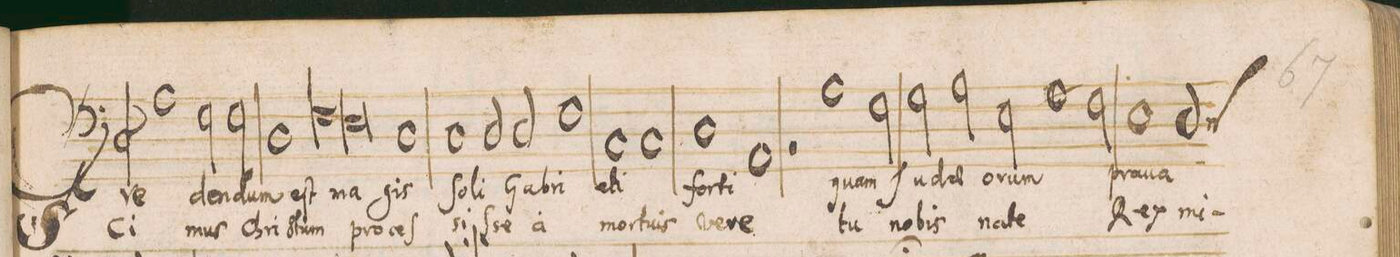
**kern	**text	**text
*I"BASVS	*	*
*clefF4	*	*
*k[]	*	*
*met(C|)	*	*
*M2/1	*	*
1A	Cre-	Sci-
2F\	-den-	-mus
2F\	-dum	chri-
=42-	=42-	=42-
1D	eſt	-stum
*lig	*	*
1F	ma-	pro-
=43-	=43-	=43-
1E	.	.
*Xlig	*	*
1D	-gis	-ceſ-
=44-	=44-	=44-
1D	ſo-	-siſ-
2D/	-li	-se
2D/	Ga-	a
=45-	=45-	=45-
1F	-bri-	mor-
1C	-e-	-tu-
=46-	=46-	=46-
1C	-li	-is
1D	for-	ve-
=47-	=47-	=47-
1AA	-ti	-re
2r	.	.
1A\	quam	tu
=48-	=48-	=48-
2F\	Ju-	no-
2G\	-dae-	-bis
2A\	-o-	na-
=49-	=49-	=49-
2E\	-rum	-te
1G	.	.
2F\	.	.
=50-	=50-	=50-
1E	pra-	Rex
*custos:D	*	*
2D/	-vae	mi-
*-	*-	*-
